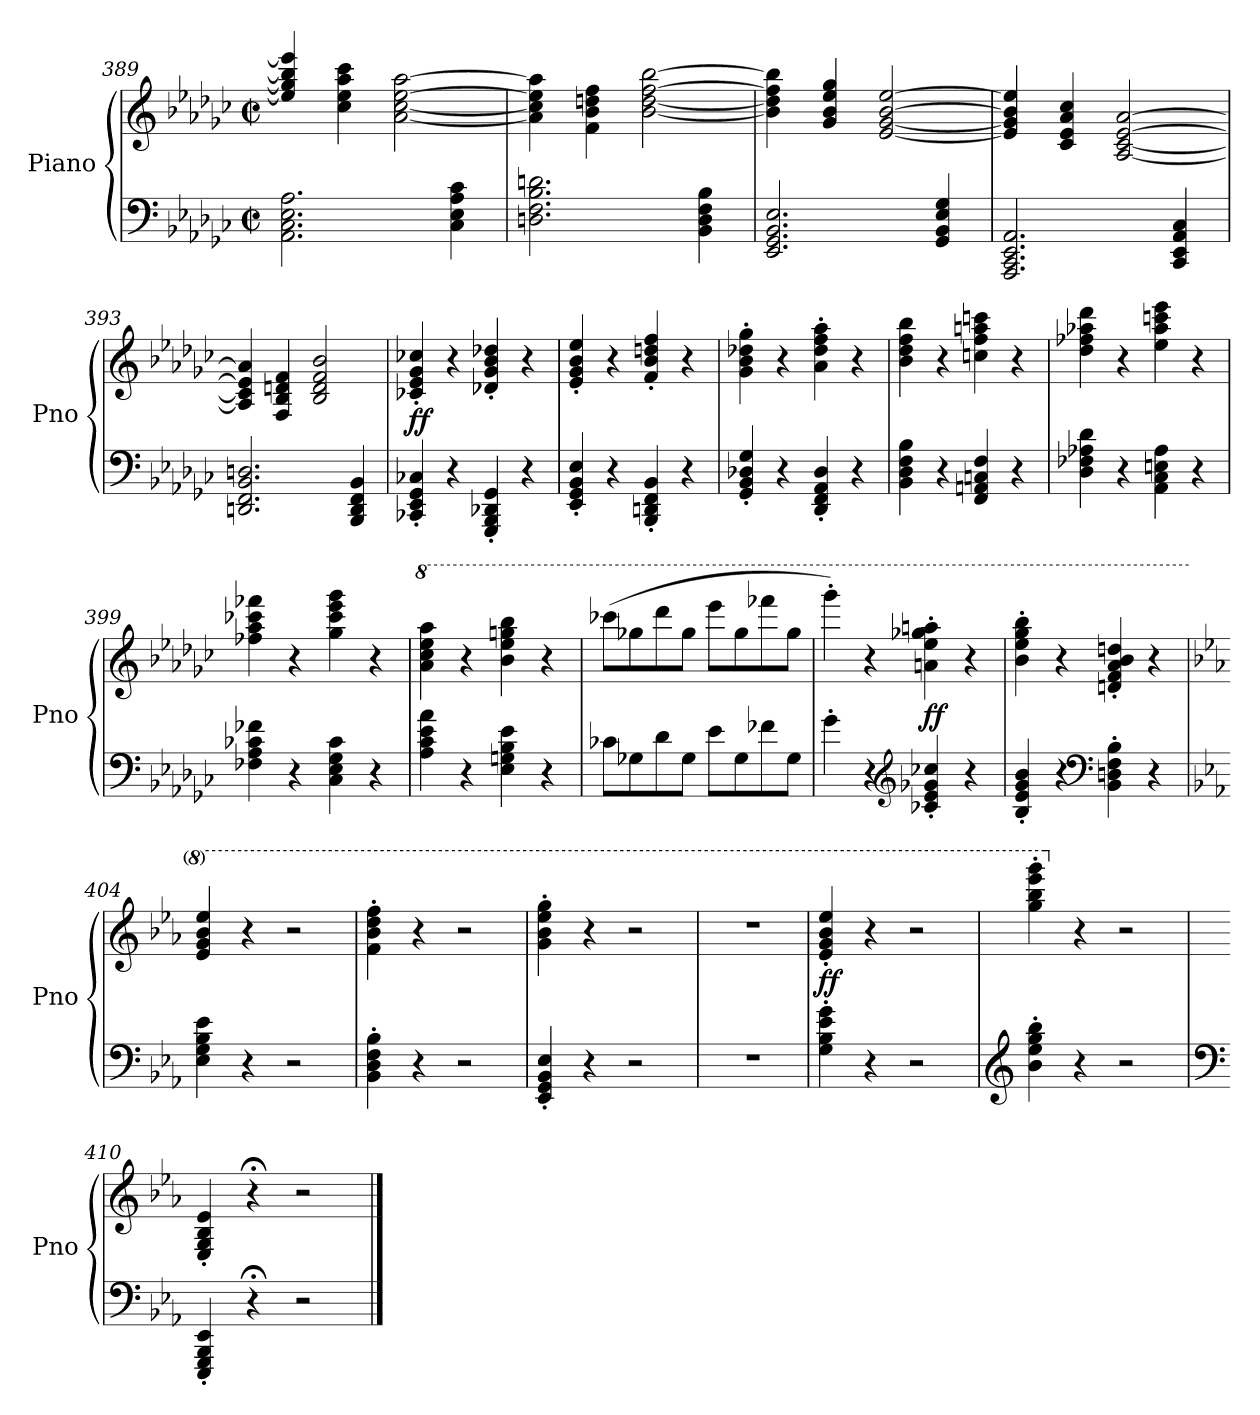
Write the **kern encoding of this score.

**kern	**kern	**dynam
*part1	*part1	*part1
*staff2	*staff1	*staff1/2
*I"Piano	*	*
*I'Pno	*	*
*clefF4	*clefG2	*
*k[b-e-a-d-g-c-]	*k[b-e-a-d-g-c-]	*
*M4/4	*M4/4	*
*met(c|)	*met(c|)	*
=389	=389	=389
2.AA-\ 2.C-\ 2.E-\ 2.A-\	4ee-/] 4gg-/] 4bb-/] 4eee-/]	.
.	4cc-\ 4ee-\ 4aa-\ 4ccc-\	.
.	[2a-\ [2cc-\ [2ee-\ [2aa-\	.
4C-\ 4E-\ 4A-\ 4c-\	.	.
=390	=390	=390
2.Dn\ 2.F\ 2.B-\ 2.dn\	4a-\] 4cc-\] 4ee-\] 4aa-\]	.
.	4f\ 4b-\ 4ddn\ 4ff\	.
.	[2b-\ [2dd\ [2ff\ [2bb-\	.
4BB-\ 4D\ 4F\ 4B-\	.	.
!!LO:PB:g=z
=391	=391	=391
!	!	!LO:DY:a=2
2.EE-/ 2.GG-/ 2.BB-/ 2.E-/	4b-\] 4dd\] 4ff\] 4bb-\]	other-dynamics
.	4g-/ 4b-/ 4ee-/ 4gg-/	.
.	[2e-/ [2g-/ [2b-/ [2ee-/	.
4GG-/ 4BB-/ 4E-/ 4G-/	.	.
=392	=392	=392
2.AAA-/ 2.CC-/ 2.EE-/ 2.AA-/	4e-/] 4g-/] 4b-/] 4ee-/]	.
.	4c-/ 4e-/ 4a-/ 4cc-/	.
.	[2A-/ [2c-/ [2e-/ [2a-/	.
4CC-/ 4EE-/ 4AA-/ 4C-/	.	.
=393	=393	=393
2.DDn/ 2.FF/ 2.BB-/ 2.Dn/	4A-/] 4c-/] 4e-/] 4a-/]	.
.	4F/ 4B-/ 4dn/ 4f/	.
.	2B-/ 2d/ 2f/ 2b-/	.
4BBB-/ 4DD/ 4FF/ 4BB-/	.	.
=394	=394	=394
!	!	!LO:DY:b
4CC-X/' 4EE-/' 4GG-/' 4C-X/'	4c-X/' 4e-/' 4g-/' 4cc-X/'	ff
4r	4r	.
4GGG-/' 4BBB-/' 4DD-X/' 4GG-/'	4d-X/' 4g-/' 4b-/' 4dd-X/'	.
4r	4r	.
=395	=395	=395
4EE-/' 4GG-/' 4BB-/' 4E-/'	4e-/' 4g-/' 4b-/' 4ee-/'	.
4r	4r	.
4BBB-/' 4DDn/' 4FF/' 4BB-/'	4f/' 4b-/' 4ddn/' 4ff/'	.
4r	4r	.
!!LO:LB:g=z
=396	=396	=396
4GG-/' 4BB-/' 4D-X/' 4G-/'	4g-\' 4b-\' 4dd-X\' 4gg-\'	.
4r	4r	.
4DD-/' 4FF/' 4AA-/' 4D-/'	4a-\' 4dd-\' 4ff\' 4aa-\'	.
4r	4r	.
=397	=397	=397
4BB-\ 4D-\ 4F\ 4B-\	4b-\ 4dd-\ 4ff\ 4bb-\	.
4r	4r	.
4FF/ 4AAn/ 4Cn/ 4F/	4ccn\ 4ff\ 4aan\ 4cccn\	.
4r	4r	.
=398	=398	=398
4D-\ 4F-X\ 4A-X\ 4d-\	4dd-\ 4ff-X\ 4aa-X\ 4ddd-\	.
4r	4r	.
4AA-\ 4C-\ 4En\ 4A-\	4ee-\ 4aa-\ 4cccn\ 4eee-\	.
4r	4r	.
=399	=399	=399
4F-X\ 4A-\ 4c-X\ 4f-X\	4ff-X\ 4aa-\ 4ccc-X\ 4fff-X\	.
4r	4r	.
4C-\ 4E-\ 4G-\ 4c-\	4gg-\ 4ccc-\ 4eee-\ 4ggg-\	.
4r	4r	.
=400	=400	=400
*	*8va	*
4A-\ 4c-\ 4e-\ 4a-\	4aa-\ 4ccc-\ 4eee-\ 4aaa-\	.
4r	4r	.
4E-\ 4Gn\ 4B-\ 4e-\	4bb-\ 4eee-\ 4gggn\ 4bbb-\	.
4r	4r	.
!!LO:LB:g=z
=401	=401	=401
8c-X\L	(>8cccc-X\L	.
8G-X\	8ggg-X\	.
8d-\	8dddd-\	.
8G-\J	8ggg-\J	.
8e-\L	8eeee-\L	.
8G-\	8ggg-\	.
8f-X\	8ffff-X\	.
8G-\J	8ggg-\J	.
=402	=402	=402
4g-'\	4gggg-'\)	.
4r	4r	.
*clefG2	*	*
!	!	!LO:DY:a=2
4c-X/' 4e-/' 4g-X/' 4cc-X/'	4aan\' 4eee-\' 4ggg-X\' 4aaan\'	ff
4r	4r	.
=403	=403	=403
4B-/' 4e-/' 4g-/' 4b-/'	4bb-\' 4eee-\' 4ggg-\' 4bbb-\'	.
4r	4r	.
*clefF4	*	*
4BB-\' 4Dn\' 4F\' 4B-\'	4ddn/' 4ff/' 4aa-/' 4bb-/' 4dddn/'	.
4r	4r	.
=404	=404	=404
*k[b-e-a-]	*k[b-e-a-]	*
4E-\ 4G\ 4B-\ 4e-\	4ee-/ 4gg/ 4bb-/ 4eee-/	.
4r	4r	.
2r	2r	.
!!LO:LB:g=z
=405	=405	=405
4BB-\' 4D\' 4F\' 4B-\'	4ff\' 4bb-\' 4ddd\' 4fff\'	.
4r	4r	.
2r	2r	.
=406	=406	=406
4EE-/' 4GG/' 4BB-/' 4E-/'	4gg\' 4bb-\' 4eee-\' 4ggg\'	.
4r	4r	.
2r	2r	.
=407	=407	=407
1r	1r	.
=408	=408	=408
!	!	!LO:DY:b
4G\' 4B-\' 4e-\' 4g\'	4ee-/' 4gg/' 4bb-/' 4eee-/'	ff
4r	4r	.
2r	2r	.
=409	=409	=409
*clefG2	*	*
4b-\' 4ee-\' 4gg\' 4bb-\'	4ggg\' 4bbb-\' 4eeee-\' 4gggg\'	.
*	*X8va	*
4r	4r	.
2r	2r	.
=410	=410	=410
*clefF4	*	*
4EEE-/' 4GGG/' 4BBB-/' 4EE-/'	4E-/' 4G/' 4B-/' 4e-/'	.
4r;<	4r;<	.
2r	2r	.
==	==	==
*-	*-	*-
